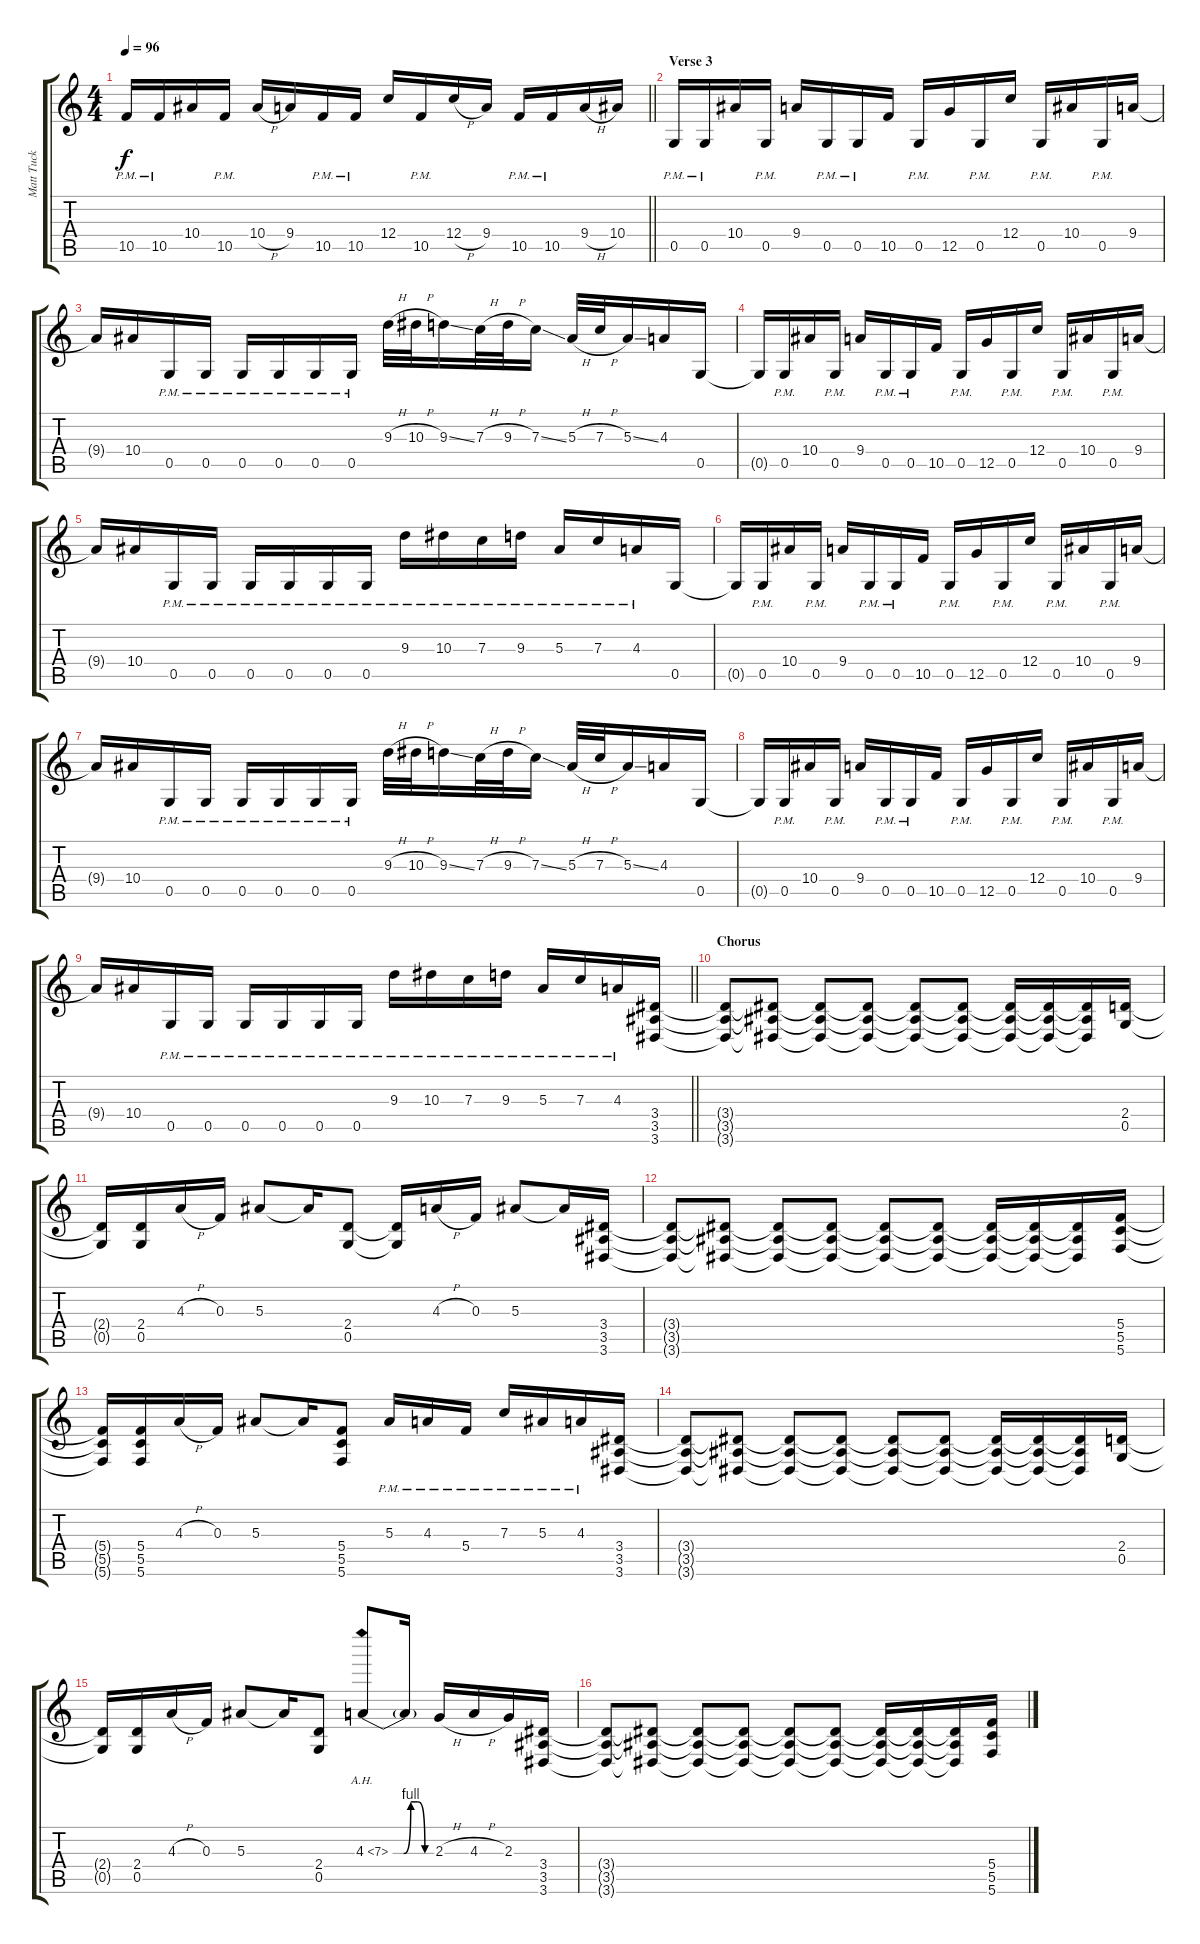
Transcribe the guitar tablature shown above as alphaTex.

\track ("Matt Tuck (Guitar 1)" "Matt Tuck ") {instrument distortionguitar}
\staff {score tabs}
\tuning (D4 A3 F3 C3 G2 C2) {hide}
\ts (4 4)
\tempo 96
\clef g2
\barLineRight lightlight
\ks c
10.5{pm}.16{dy f} 10.5{pm}.16 10.4.16 10.5{pm}.16 10.4{h}.16 9.4.16 10.5{pm}.16 10.5{pm}.16 12.4.16 10.5{pm}.16 12.4{h}.16 9.4.16 10.5{pm}.16 10.5{pm}.16 9.4{h}.16 10.4.16 |
\section ("" "Verse 3")
0.5{pm}.16 0.5{pm}.16 10.4.16 0.5{pm}.16 9.4.16 0.5{pm}.16 0.5{pm}.16 10.5.16 0.5{pm}.16 12.5.16 0.5{pm}.16 12.4.16 0.5{pm}.16 10.4.16 0.5{pm}.16 9.4.16 |
9.4{t}.16 10.4.16 0.5{pm}.16 0.5{pm}.16 0.5{pm}.16 0.5{pm}.16 0.5{pm}.16 0.5{pm}.16 9.3{h}.32 10.3{h}.32 9.3{ss}.16 7.3{h}.32 9.3{h}.32 7.3{ss}.16 5.3{h}.32 7.3{h}.32 5.3{ss}.16 4.3.16 0.5.16 |
0.5{t}.16 0.5{pm}.16 10.4.16 0.5{pm}.16 9.4.16 0.5{pm}.16 0.5{pm}.16 10.5.16 0.5{pm}.16 12.5.16 0.5{pm}.16 12.4.16 0.5{pm}.16 10.4.16 0.5{pm}.16 9.4.16 |
9.4{t}.16 10.4.16 0.5{pm}.16 0.5{pm}.16 0.5{pm}.16 0.5{pm}.16 0.5{pm}.16 0.5{pm}.16 9.3{pm}.16 10.3{pm}.16 7.3{pm}.16 9.3{pm}.16 5.3{pm}.16 7.3{pm}.16 4.3{pm}.16 0.5.16 |
0.5{t}.16 0.5{pm}.16 10.4.16 0.5{pm}.16 9.4.16 0.5{pm}.16 0.5{pm}.16 10.5.16 0.5{pm}.16 12.5.16 0.5{pm}.16 12.4.16 0.5{pm}.16 10.4.16 0.5{pm}.16 9.4.16 |
9.4{t}.16 10.4.16 0.5{pm}.16 0.5{pm}.16 0.5{pm}.16 0.5{pm}.16 0.5{pm}.16 0.5{pm}.16 9.3{h}.32 10.3{h}.32 9.3{ss}.16 7.3{h}.32 9.3{h}.32 7.3{ss}.16 5.3{h}.32 7.3{h}.32 5.3{ss}.16 4.3.16 0.5.16 |
0.5{t}.16 0.5{pm}.16 10.4.16 0.5{pm}.16 9.4.16 0.5{pm}.16 0.5{pm}.16 10.5.16 0.5{pm}.16 12.5.16 0.5{pm}.16 12.4.16 0.5{pm}.16 10.4.16 0.5{pm}.16 9.4.16 |
\barLineRight lightlight
9.4{t}.16 10.4.16 0.5{pm}.16 0.5{pm}.16 0.5{pm}.16 0.5{pm}.16 0.5{pm}.16 0.5{pm}.16 9.3{pm}.16 10.3{pm}.16 7.3{pm}.16 9.3{pm}.16 5.3{pm}.16 7.3{pm}.16 4.3{pm}.16 (3.4 3.5 3.6).16 |
\section ("" "Chorus")
(3.4{t} 3.5{t} 3.6{t}).8 (3.4{t} 3.5{t} 3.6{t}).8 (3.4{t} 3.5{t} 3.6{t}).8 (3.4{t} 3.5{t} 3.6{t}).8 (3.4{t} 3.5{t} 3.6{t}).8 (3.4{t} 3.5{t} 3.6{t}).8 (3.4{t} 3.5{t} 3.6{t}).16 (3.4{t} 3.5{t} 3.6{t}).16 (3.4{t} 3.5{t} 3.6{t}).16 (2.4 0.5).16 |
(2.4{t} 0.5{t}).16 (2.4 0.5).16 4.3{h}.16 0.3.16 5.3.8 5.3{t}.16 (2.4 0.5).8 (2.4{t} 0.5{t}).16 4.3{h}.16 0.3.16 5.3.8 5.3{t}.16 (3.4 3.5 3.6).16 |
(3.4{t} 3.5{t} 3.6{t}).8 (3.4{t} 3.5{t} 3.6{t}).8 (3.4{t} 3.5{t} 3.6{t}).8 (3.4{t} 3.5{t} 3.6{t}).8 (3.4{t} 3.5{t} 3.6{t}).8 (3.4{t} 3.5{t} 3.6{t}).8 (3.4{t} 3.5{t} 3.6{t}).16 (3.4{t} 3.5{t} 3.6{t}).16 (3.4{t} 3.5{t} 3.6{t}).16 (5.4 5.5 5.6).16 |
(5.4{t} 5.5{t} 5.6{t}).16 (5.4 5.5 5.6).16 4.3{h}.16 0.3.16 5.3.8 5.3{t}.16 (5.4 5.5 5.6).8 5.3{pm}.16 4.3{pm}.16 5.4{pm}.16 7.3{pm}.16 5.3{pm}.16 4.3{pm}.16 (3.4 3.5 3.6).16 |
(3.4{t} 3.5{t} 3.6{t}).8 (3.4{t} 3.5{t} 3.6{t}).8 (3.4{t} 3.5{t} 3.6{t}).8 (3.4{t} 3.5{t} 3.6{t}).8 (3.4{t} 3.5{t} 3.6{t}).8 (3.4{t} 3.5{t} 3.6{t}).8 (3.4{t} 3.5{t} 3.6{t}).16 (3.4{t} 3.5{t} 3.6{t}).16 (3.4{t} 3.5{t} 3.6{t}).16 (2.4 0.5).16 |
(2.4{t} 0.5{t}).16 (2.4 0.5).16 4.3{h}.16 0.3.16 5.3.8 5.3{t}.16 (2.4 0.5).8 4.3{be (custom 0 0 15 0 25 4 35 4 45 0 60 0) ah 3}.8 4.3{t}.16 2.3{h}.16 4.3{h}.16 2.3.16 (3.4 3.5 3.6).16 |
(3.4{t} 3.5{t} 3.6{t}).8 (3.4{t} 3.5{t} 3.6{t}).8 (3.4{t} 3.5{t} 3.6{t}).8 (3.4{t} 3.5{t} 3.6{t}).8 (3.4{t} 3.5{t} 3.6{t}).8 (3.4{t} 3.5{t} 3.6{t}).8 (3.4{t} 3.5{t} 3.6{t}).16 (3.4{t} 3.5{t} 3.6{t}).16 (3.4{t} 3.5{t} 3.6{t}).16 (5.4 5.5 5.6).16
